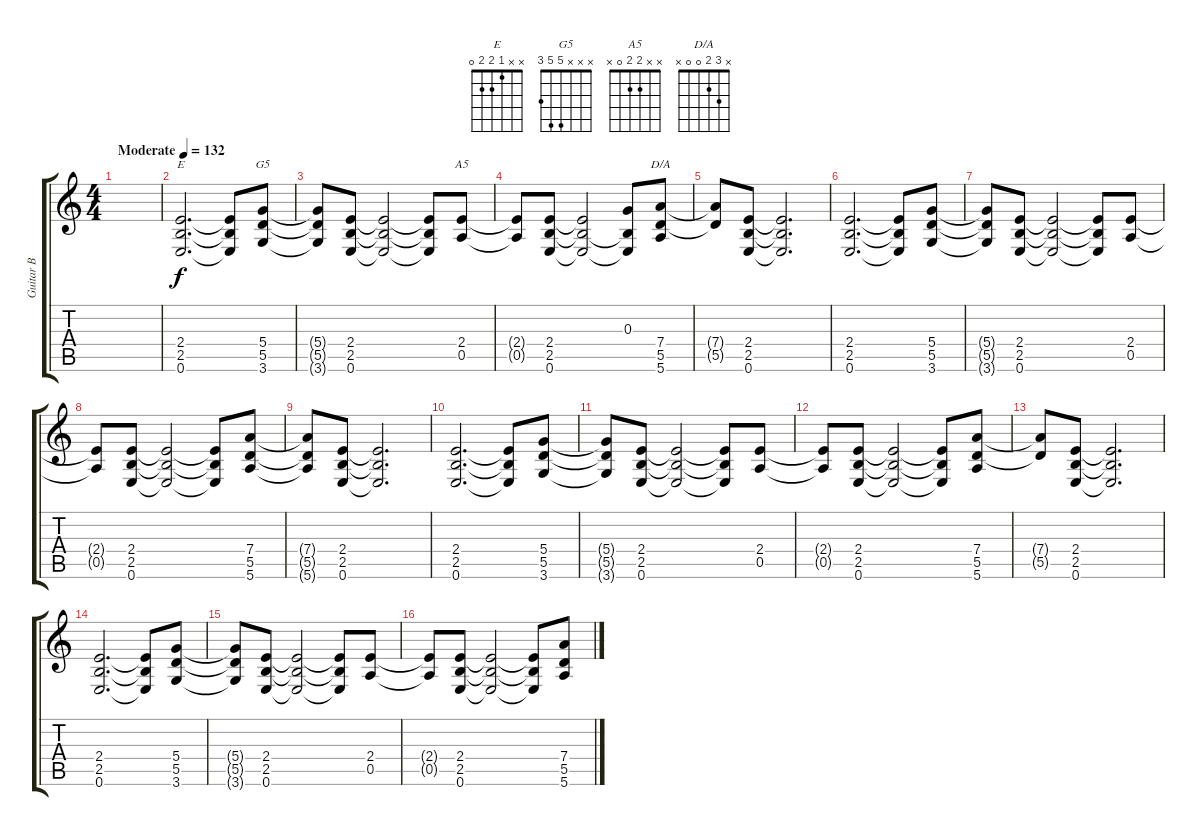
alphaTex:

\track ("Guitar B" "Guitar B") {instrument distortionguitar}
\staff {score tabs}
\tuning (E4 B3 G3 D3 A2 E2) {hide}
\chord ("E" x x 1 2 2 0)
\chord ("G5" x x x 5 5 3)
\chord ("A5" x x 2 2 0 x)
\chord ("D/A" x 3 2 0 0 x)
\ts (4 4)
\tempo (132 "Moderate")
\clef g2
\ks c
|
(2.4 2.5 0.6).2{d ch "E"} (2.4{t} 2.5{t} 0.6{t}).8 (5.4 5.5 3.6).8{ch "G5"} |
(5.4{t} 5.5{t} 3.6{t}).8 (2.4 2.5 0.6).8 (2.4{t} 2.5{t} 0.6{t}).2 (2.4{t} 2.5{t} 0.6{t}).8 (2.4 0.5).8{ch "A5"} |
(2.4{t} 0.5{t}).8 (2.4 2.5 0.6).8 (2.4{t} 2.5{t} 0.6{t}).2 (0.3 2.5{t} 0.6{t}).8 (7.4 5.5 5.6).8{ch "D/A"} |
(7.4{t} 5.5{t}).8 (2.4 2.5 0.6).8 (2.4{t} 2.5{t} 0.6{t}).2{d} |
(2.4 2.5 0.6).2{d} (2.4{t} 2.5{t} 0.6{t}).8 (5.4 5.5 3.6).8 |
(5.4{t} 5.5{t} 3.6{t}).8 (2.4 2.5 0.6).8 (2.4{t} 2.5{t} 0.6{t}).2 (2.4{t} 2.5{t} 0.6{t}).8 (2.4 0.5).8 |
(2.4{t} 0.5{t}).8 (2.4 2.5 0.6).8 (2.4{t} 2.5{t} 0.6{t}).2 (2.4{t} 2.5{t} 0.6{t}).8 (7.4 5.5 5.6).8 |
(7.4{t} 5.5{t} 5.6{t}).8 (2.4 2.5 0.6).8 (2.4{t} 2.5{t} 0.6{t}).2{d} |
(2.4 2.5 0.6).2{d} (2.4{t} 2.5{t} 0.6{t}).8 (5.4 5.5 3.6).8 |
(5.4{t} 5.5{t} 3.6{t}).8 (2.4 2.5 0.6).8 (2.4{t} 2.5{t} 0.6{t}).2 (2.4{t} 2.5{t} 0.6{t}).8 (2.4 0.5).8 |
(2.4{t} 0.5{t}).8 (2.4 2.5 0.6).8 (2.4{t} 2.5{t} 0.6{t}).2 (2.4{t} 2.5{t} 0.6{t}).8 (7.4 5.5 5.6).8 |
(7.4{t} 5.5{t}).8 (2.4 2.5 0.6).8 (2.4{t} 2.5{t} 0.6{t}).2{d} |
(2.4 2.5 0.6).2{d} (2.4{t} 2.5{t} 0.6{t}).8 (5.4 5.5 3.6).8 |
(5.4{t} 5.5{t} 3.6{t}).8 (2.4 2.5 0.6).8 (2.4{t} 2.5{t} 0.6{t}).2 (2.4{t} 2.5{t} 0.6{t}).8 (2.4 0.5).8 |
(2.4{t} 0.5{t}).8 (2.4 2.5 0.6).8 (2.4{t} 2.5{t} 0.6{t}).2 (2.4{t} 2.5{t} 0.6{t}).8 (7.4 5.5 5.6).8
